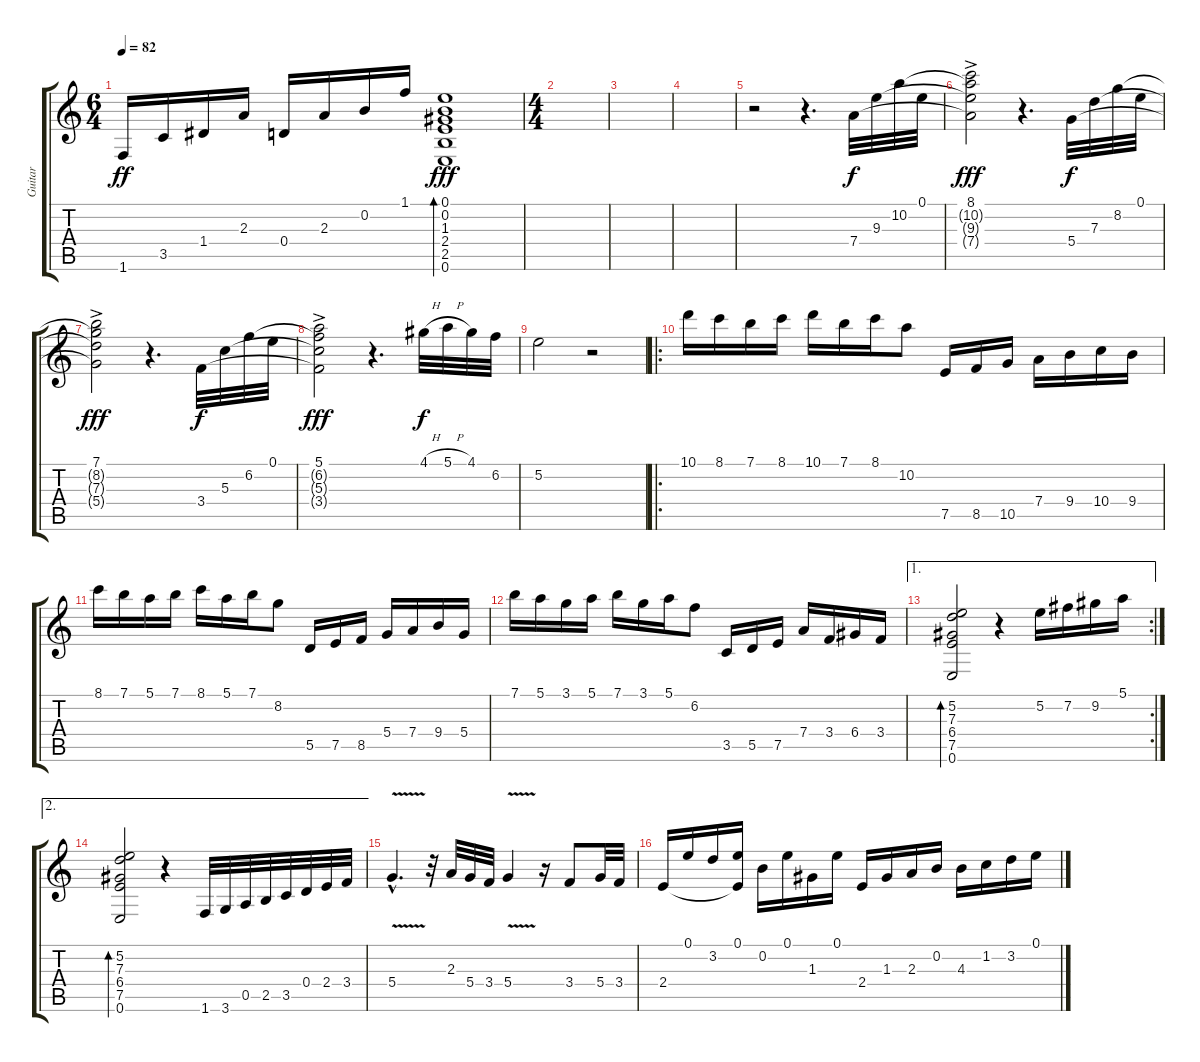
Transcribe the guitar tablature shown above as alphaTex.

\track ("Guitar" "Guitar") {instrument acousticguitarnylon}
\staff {score tabs}
\tuning (E4 B3 G3 D3 A2 E2) {hide}
\ts (6 4)
\tempo 82
\clef g2
\ks c
1.6.16{dy ff} 3.5.16 1.4.16 2.3.16 0.4.16 2.3.16 0.2.16 1.1.16 (0.1 0.2 1.3 2.4 2.5 0.6).1{bd 60 dy fff} |
\ts (4 4)
\section ("" "")
|
|
|
\section ("" "")
r.2{volume 16} r.4{d} 7.4.32{dy f} 9.3.32 10.2.32 0.1.32 |
(8.1{ac} 10.2{t} 9.3{t} 7.4{t}).2{dy fff} r.4{d} 5.4.32{dy f} 7.3.32 8.2.32 0.1.32 |
(7.1{ac} 8.2{t} 7.3{t} 5.4{t}).2{dy fff} r.4{d} 3.4.32{dy f} 5.3.32 6.2.32 0.1.32 |
(5.1{ac} 6.2{t} 5.3{t} 3.4{t}).2{dy fff} r.4{d} 4.1{h}.32{dy f} 5.1{h}.32 4.1.32 6.2.32 |
5.2.2 r.2 |
\ro
10.1.16 8.1.16 7.1.16 8.1.16 10.1.16 7.1.16 8.1.16 10.2.8 7.5.16 8.5.16 10.5.16 7.4.16 9.4.16 10.4.16 9.4.16 |
8.1.16 7.1.16 5.1.16 7.1.16 8.1.16 5.1.16 7.1.16 8.2.8 5.5.16 7.5.16 8.5.16 5.4.16 7.4.16 9.4.16 5.4.16 |
7.1.16 5.1.16 3.1.16 5.1.16 7.1.16 3.1.16 5.1.16 6.2.8 3.5.16 5.5.16 7.5.16 7.4.16 3.4.16 6.4.16 3.4.16 |
\ae 1
\rc 2
(5.2 7.3 6.4 7.5 0.6).2{bd 240} r.4 5.2.16 7.2.16 9.2.16 5.1.16 |
\ae 2
(5.2 7.3 6.4 7.5 0.6).2{bd 240} r.4 1.6.32 3.6.32 0.5.32 2.5.32 3.5.32 0.4.32 2.4.32 3.4.32 |
\section ("" "")
5.4{v hac}.4{d} r.32 2.3.32 5.4.32 3.4.32 5.4{v}.4 r.16 3.4.8 5.4.32 3.4.32 |
2.4.16 0.1.16 3.2.16 (0.1 2.4{t}).16 0.2.16 0.1.16 1.3.16 0.1.16 2.4.16 1.3.16 2.3.16 0.2.16 4.3.16 1.2.16 3.2.16 0.1.16
